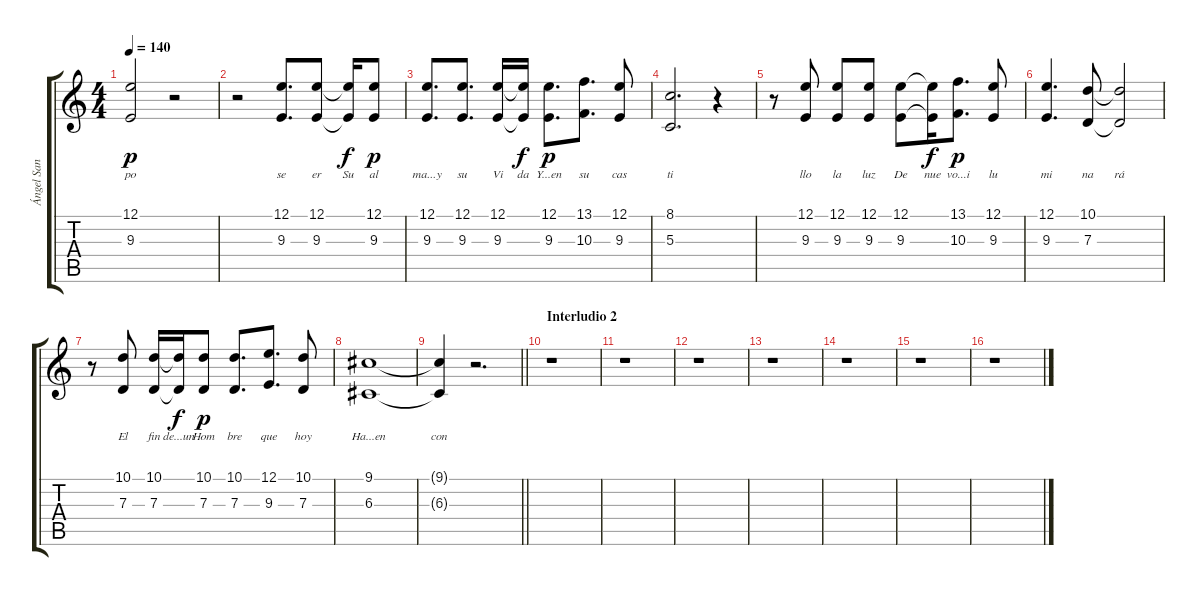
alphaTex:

\track ("Ángel San Juan (Voz)" "Ángel San ") {instrument lead2sawtooth}
\staff {score tabs}
\tuning (E4 B3 G3 D3 A2 E2) {hide}
\ts (4 4)
\tempo 140
\clef g2
\ks c
(12.1{t} 9.3{t}).2{lyrics (0 "po") lyrics (1 "") lyrics (2 "") lyrics (3 "") lyrics (4 "") dy p} r.2 |
r.2 (12.1 9.3).8{d lyrics (0 "se") lyrics (1 "") lyrics (2 "") lyrics (3 "") lyrics (4 "")} (12.1 9.3).8{lyrics (0 "er") lyrics (1 "") lyrics (2 "") lyrics (3 "") lyrics (4 "")} (12.1{t} 9.3{t}).16{lyrics (0 "Su") lyrics (1 "") lyrics (2 "") lyrics (3 "") lyrics (4 "") dy f} (12.1 9.3).8{lyrics (0 "al") lyrics (1 "") lyrics (2 "") lyrics (3 "") lyrics (4 "") dy p} |
(12.1 9.3).8{d lyrics (0 "ma...y") lyrics (1 "") lyrics (2 "") lyrics (3 "") lyrics (4 "")} (12.1 9.3).8{d lyrics (0 "su") lyrics (1 "") lyrics (2 "") lyrics (3 "") lyrics (4 "")} (12.1 9.3).16{lyrics (0 "Vi") lyrics (1 "") lyrics (2 "") lyrics (3 "") lyrics (4 "")} (12.1{t} 9.3{t}).16{lyrics (0 "da") lyrics (1 "") lyrics (2 "") lyrics (3 "") lyrics (4 "") dy f} (12.1 9.3).8{d lyrics (0 "Y...en") lyrics (1 "") lyrics (2 "") lyrics (3 "") lyrics (4 "") dy p} (13.1 10.3).8{d lyrics (0 "su") lyrics (1 "") lyrics (2 "") lyrics (3 "") lyrics (4 "")} (12.1 9.3).8{lyrics (0 "cas") lyrics (1 "") lyrics (2 "") lyrics (3 "") lyrics (4 "")} |
(8.1 5.3).2{d lyrics (0 "ti") lyrics (1 "") lyrics (2 "") lyrics (3 "") lyrics (4 "")} r.4 |
r.8 (12.1 9.3).8{lyrics (0 "llo") lyrics (1 "") lyrics (2 "") lyrics (3 "") lyrics (4 "")} (12.1 9.3).8{lyrics (0 "la") lyrics (1 "") lyrics (2 "") lyrics (3 "") lyrics (4 "")} (12.1 9.3).8{lyrics (0 "luz") lyrics (1 "") lyrics (2 "") lyrics (3 "") lyrics (4 "")} (12.1 9.3).8{lyrics (0 "De") lyrics (1 "") lyrics (2 "") lyrics (3 "") lyrics (4 "")} (12.1{t} 9.3{t}).16{lyrics (0 "nue") lyrics (1 "") lyrics (2 "") lyrics (3 "") lyrics (4 "") dy f} (13.1 10.3).8{d lyrics (0 "vo...i") lyrics (1 "") lyrics (2 "") lyrics (3 "") lyrics (4 "") dy p} (12.1 9.3).8{lyrics (0 "lu") lyrics (1 "") lyrics (2 "") lyrics (3 "") lyrics (4 "")} |
(12.1 9.3).4{d lyrics (0 "mi") lyrics (1 "") lyrics (2 "") lyrics (3 "") lyrics (4 "")} (10.1 7.3).8{lyrics (0 "na") lyrics (1 "") lyrics (2 "") lyrics (3 "") lyrics (4 "")} (10.1{t} 7.3{t}).2{lyrics (0 "rá") lyrics (1 "") lyrics (2 "") lyrics (3 "") lyrics (4 "")} |
r.8 (10.1 7.3).8{lyrics (0 "El") lyrics (1 "") lyrics (2 "") lyrics (3 "") lyrics (4 "")} (10.1 7.3).16{lyrics (0 "fin") lyrics (1 "") lyrics (2 "") lyrics (3 "") lyrics (4 "")} (10.1{t} 7.3{t}).16{lyrics (0 "de...un") lyrics (1 "") lyrics (2 "") lyrics (3 "") lyrics (4 "") dy f} (10.1 7.3).8{lyrics (0 "Hom") lyrics (1 "") lyrics (2 "") lyrics (3 "") lyrics (4 "") dy p} (10.1 7.3).8{d lyrics (0 "bre") lyrics (1 "") lyrics (2 "") lyrics (3 "") lyrics (4 "")} (12.1 9.3).8{d lyrics (0 "que") lyrics (1 "") lyrics (2 "") lyrics (3 "") lyrics (4 "")} (10.1 7.3).8{lyrics (0 "hoy") lyrics (1 "") lyrics (2 "") lyrics (3 "") lyrics (4 "")} |
(9.1 6.3).1{lyrics (0 "Ha...en") lyrics (1 "") lyrics (2 "") lyrics (3 "") lyrics (4 "")} |
\barLineRight lightlight
(9.1{t} 6.3{t}).4{lyrics (0 "con") lyrics (1 "") lyrics (2 "") lyrics (3 "") lyrics (4 "")} r.2{d} |
\section ("" "Interludio 2")
r.1 |
r.1 |
r.1 |
r.1 |
r.1 |
r.1 |
r.1
